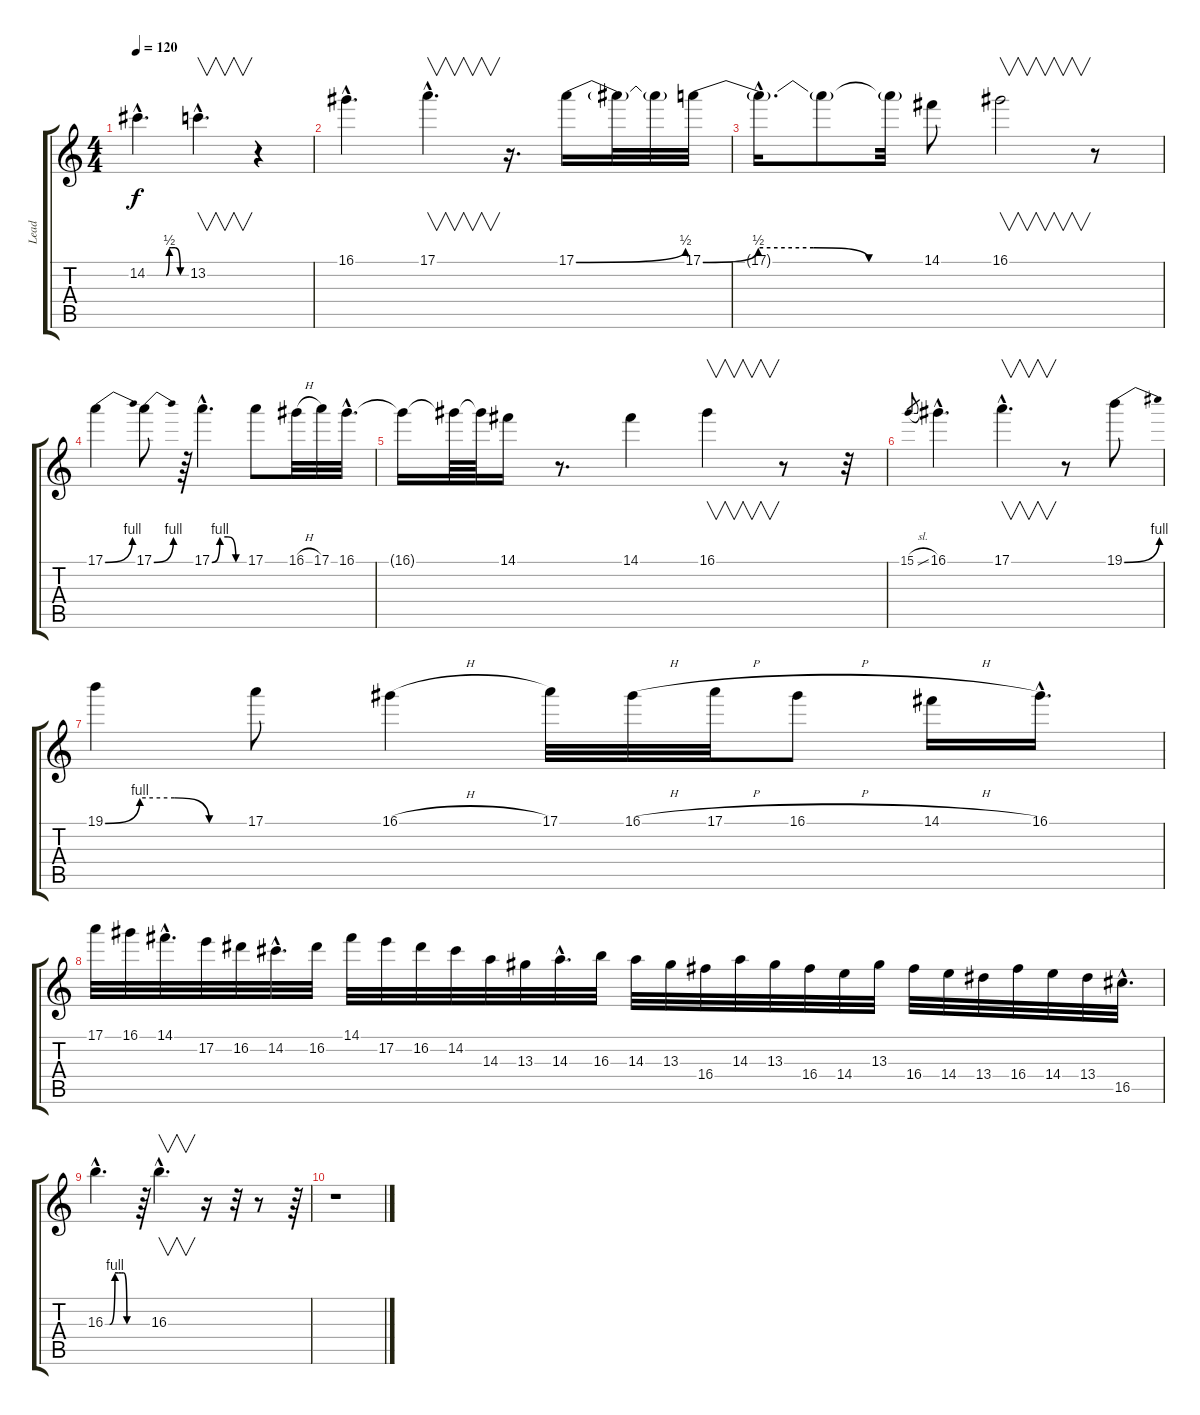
\track ("Lead" "Lead") {instrument overdrivenguitar}
\staff {score tabs}
\tuning (E4 B3 G3 D3 A2 E2) {hide}
\ts (4 4)
\tempo 120
\clef g2
\ks c
14.2{be (custom 0 0 15 0 20 0 29 0 34 2 38 2 43 2 51 0 54 0 58 0 60 0) hac}.4{d dy f} 13.2{hac}.4{v d} r.4 |
16.1{hac}.4{d} 17.1{hac}.4{v d} r.16{d} 17.1{be (bend 0 0 60 2)}.16 17.1{t}.32 17.1{t}.32 17.1{be (custom 0 0 15 2 30 2 45 0 60 0)}.32 |
17.1{hac t}.16{d} 17.1{t}.8 17.1{t}.32 14.1.8 16.1.2{v} r.8 |
17.1{be (bend 0 0 60 4)}.4 17.1{be (bend 0 0 60 4)}.8 r.64 17.1{be (custom 0 0 15 4 30 4 45 0 60 0) hac}.4{d} 17.1.8 16.1{h}.32 17.1.32 16.1{hac}.32{d} |
16.1{t}.16 16.1{t}.64 16.1{t}.64 14.1.16 r.8{d} 14.1.4 16.1.4{v} r.8 r.32 |
15.1{sl}.8{gr} 16.1{hac}.4{d} 17.1{hac}.4{v d} r.8 19.1{be (bend 0 0 60 4)}.8 |
19.1{be (custom 0 0 15 4 30 4 45 0 60 0)}.4 17.1.8 16.1{h}.4 17.1.32 16.1{h}.32 17.1{h}.32 16.1{h}.8 14.1{h}.16 16.1{hac}.16{d} |
17.1.32 16.1.32 14.1{hac}.32{d} 17.2.32 16.2.32 14.2{hac}.32{d} 16.2.32 14.1.32 17.2.32 16.2.32 14.2.32 14.3.32 13.3.32 14.3{hac}.32{d} 16.3.32 14.3.32 13.3.32 16.4.32 14.3.32 13.3.32 16.4.32 14.4.32 13.3.32 16.4.32 14.4.32 13.4.32 16.4.32 14.4.32 13.4.32 16.5{hac}.32{d} |
16.3{be (custom 0 0 10 0 22 4 30 4 36 4 42 4 49 0 60 0) hac}.4{d} r.64 16.3{hac}.4{v d} r.16 r.32 r.8 r.64 |
r.1
